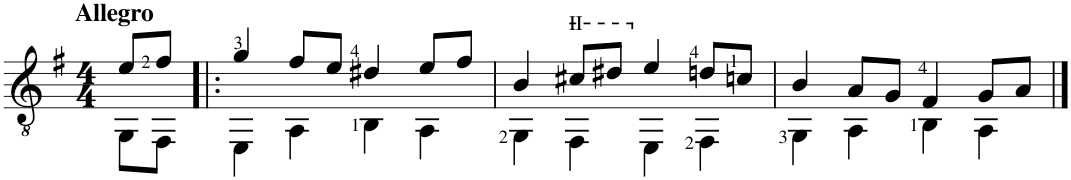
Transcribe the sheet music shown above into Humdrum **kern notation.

**kern
*part1
*staff1
*I"Gtr
*clefGv2
*k[f#]
*M4/4
=1
*^
!LO:TX:a:B:t=Allegro	!
8e/L	8GG\L
8f#/J	8FF#\J
=2!|:	=2!|:
4g/	4EE\
8f#/L	4AA\
8e/J	.
4d#X/	4BB\
8e/L	4AA\
8f#/J	.
=3	=3
4B/	4GG\
!LO:TX:a:t=II	!
8c#X/L	4FF#\
8d#X/J	.
4e/	4EE\
8dn/L	4FF#\
8cn/J	.
=4	=4
4B/	4GG\
8A/L	4AA\
8G/J	.
4F#/	4BB\
8G/L	4AA\
8A/J	.
*v	*v
==
*-
